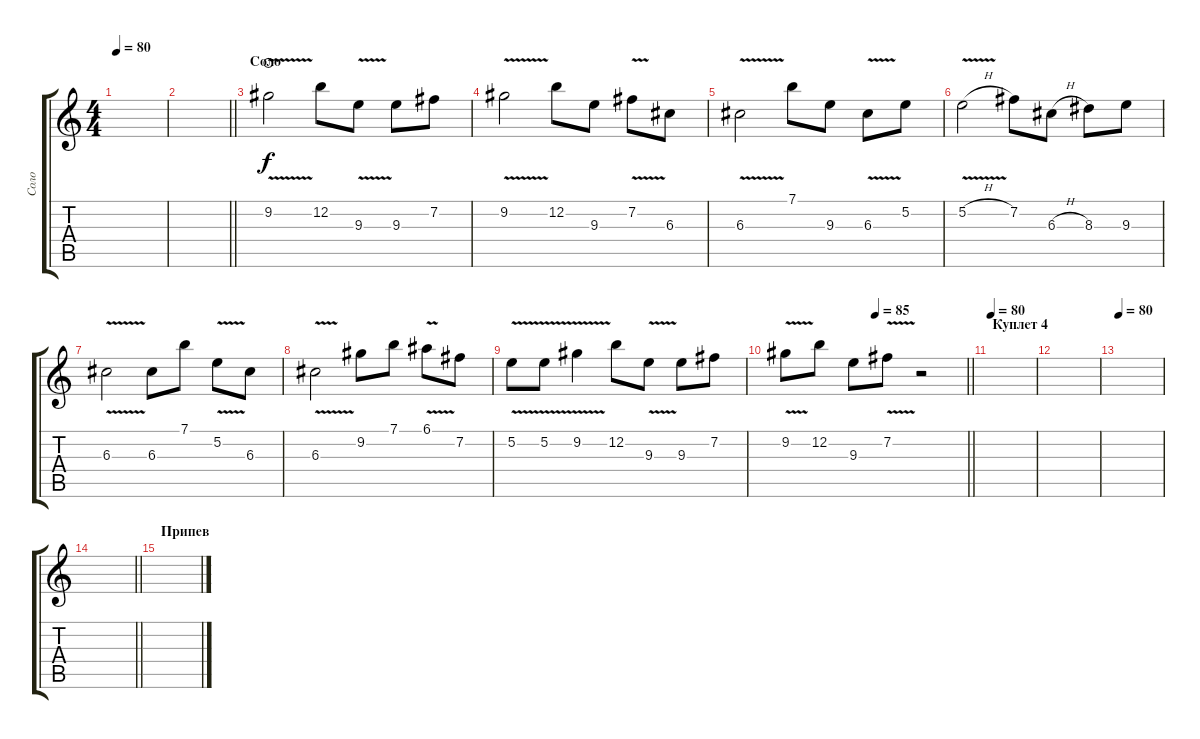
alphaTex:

\track ("Соло" "Соло") {instrument distortionguitar}
\staff {score tabs}
\tuning (E4 B3 G3 D3 A2 E2) {hide}
\ts (4 4)
\tempo 80
\clef g2
\ks c
|
\barLineRight lightlight
|
\section ("" "Соло")
9.2{v}.2{waho} 12.2.8 9.3{v}.8 9.3.8 7.2.8 |
9.2{v}.2 12.2.8 9.3.8 7.2{v}.8 6.3.8 |
6.3{v}.2 7.1.8 9.3.8 6.3{v}.8 5.2.8 |
5.2{v h}.2 7.2.8 6.3{h}.8 8.3.8 9.3.8 |
6.3{v}.2 6.3.8 7.1.8 5.2{v}.8 6.3.8 |
6.3{v}.2 9.2.8 7.1.8 6.1{v}.8 7.2.8 |
5.2{v}.8 5.2{v}.8 9.2{v}.4 12.2.8 9.3{v}.8 9.3.8 7.2.8 |
\tempo (85 0.5)
\barLineRight lightlight
9.2{v}.8 12.2.8 9.3.8 7.2{v}.8 r.2 |
\section ("" "Куплет 4")
\tempo 80
|
|
\tempo 80
|
\barLineRight lightlight
|
\section ("" "Припев")
